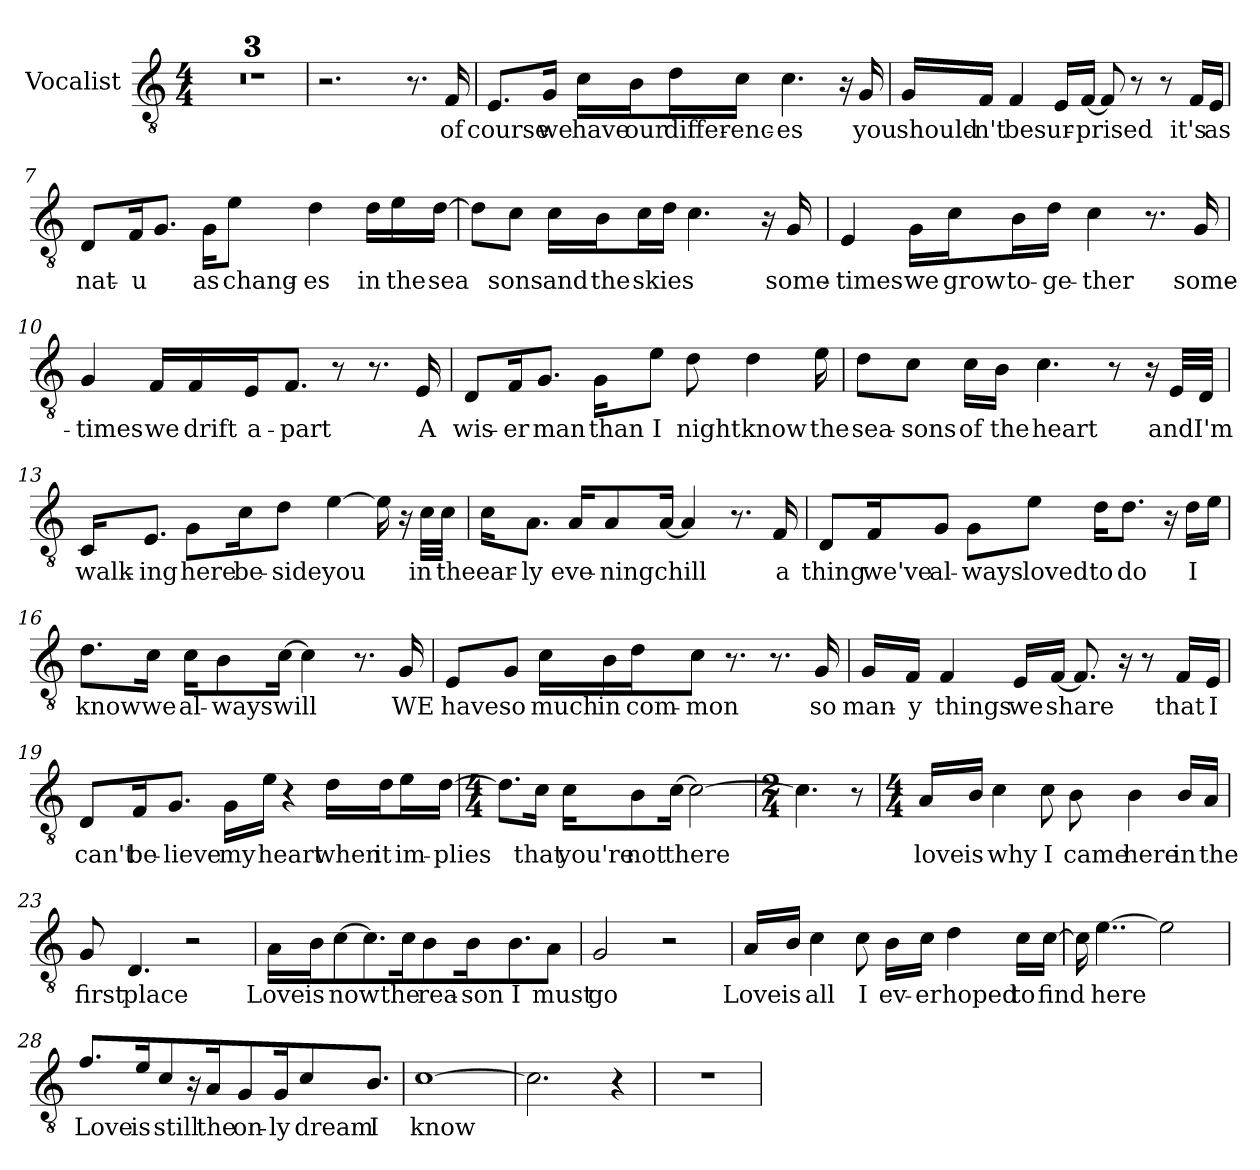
**kern	**text
*part1	*part1
*staff1	*staff1
*I"Vocalist	*
*clefGv2	*
*M4/4	*
=1	=1
*clefGv2	*
*M4/4	*
1r	.
=2	=2
1r	.
=3	=3
1r	.
=4	=4
2.r	.
8.r	.
16F	of
=5	=5
8.E/L	course
16G/Jk	we
16c\LL	have
16B\J	our
16d\L	differ-
16c\JJ	-enc-
4.c	-es
16r	.
16G	you
=6	=6
16G/LL	should-
16F/JJ	-n't
4F	be
16E/LL	sur-
[16F/JJ	-prised
8F]	_
8r	.
8r	.
16F/LL	it's
16E/JJ	as
=7	=7
8D/L	nat-
16F/K	-u-
8.G/J	_
16G\KL	as
8e\J	chang-
4d	-es
16d\LL	in
16e\	the
[16d\JJ	sea
=8	=8
8d\L]	_
8c\J	sons
16c\LL	and
16B\J	the
16c\L	skies
16d\JJ	_
4.c	_
16r	.
16G	some-
=9	=9
4E	-times
16G\LL	we
16c\J	grow
16B\L	to-
16d\JJ	-ge-
4c	-ther
8.r	.
16G	some-
=10	=10
4G	-times
16F/LL	we
16F/J	drift
16E/K	a-
8.F/J	-part
8r	.
8.r	.
16E	A
=11	=11
8D/L	wis-
16F/K	-er
8.G/J	man
16G\KL	than
8e\J	I
8d	night
4d	know
16e	the
=12	=12
8d\L	sea-
8c\J	-sons
16c\LL	of
16B\JJ	the
4.c	heart
8r	.
16r	.
32E/LLL	and
32D/JJJ	I'm
=13	=13
16C/KL	walk-
8.E/J	-ing
8G\L	here
16c\K	be-
8d\J	-side
[4e	you
16e]	_
16r	.
32c\LLL	in
32c\JJJ	the
=14	=14
16c\KL	ear-
8.A\J	-ly
16A/KL	eve-
8A/	-ning
[16A/Jk	chill
4A]	_
8.r	.
16F	a
=15	=15
8D/L	thing
16F/K	we've
8G/J	al-
8G\L	-ways
8e\J	loved
16d\KL	to
8.d\J	do
16r	.
16d\LL	I
16e\JJ	_
=16	=16
8.d\L	know
16c\Jk	we
16c\KL	al-
8B\	-ways
[16c\Jk	will
4c]	_
8.r	.
16G	WE
=17	=17
8E/L	have
8G/J	so
16c\LL	much
16B\J	in
16d\K	com-
8c\J	-mon
8.r	.
8.r	.
16G	so
=18	=18
16G/LL	man-
16F/JJ	-y
4F	things
16E/LL	we
[16F/JJ	share
8.F]	_
16r	.
8r	.
16F/LL	that
16E/JJ	I
=19	=19
8D/L	can't
16F/K	be-
8.G/J	-lieve
16G\LL	my
16e\JJ	heart
4r	.
16d\LL	when
16d\J	it
16e\L	im-
[16d\JJ	-plies
=20	=20
*M4/4	*
8.d\L]	_
16c\Jk	that
16c\KL	you're
8B\	not
[16c\Jk	there
2c_	_
=21	=21
*M2/4	*
4.c]	_
8r	.
=22	=22
*M4/4	*
16A/LL	love
16B/JJ	is
4c	why
8c	I
8B	came
4B	here
16B/LL	in
16A/JJ	the
=23	=23
8G	first
4.D	place
2r	.
=24	=24
16A\LL	Love
16B\J	is
[8c\J	now
8.c\L]	_
16c\Jk	the
8B\L	rea-
16B\K	-son
8.B\J	I
8AJ	must
=25	=25
2G	go
2r	.
=26	=26
16A/LL	Love
16B/JJ	is
4c	all
8c	I
16B\LL	ev-
16c\JJ	-er
4d	hoped
16c\LL	to
[16c\JJ	find
=27	=27
16c]	_
[4..e	here
2e]	_
=28	=28
8.f\L	Love
16e\Jk	is
8c	still
16r	.
16A	the
8G/L	on-
16G/K	-ly
8c/J	dream
8.BJ	I
=29	=29
[1c	know
=30	=30
2.c]	_
4r	.
=31	=31
1r	.
=	=
*-	*-
